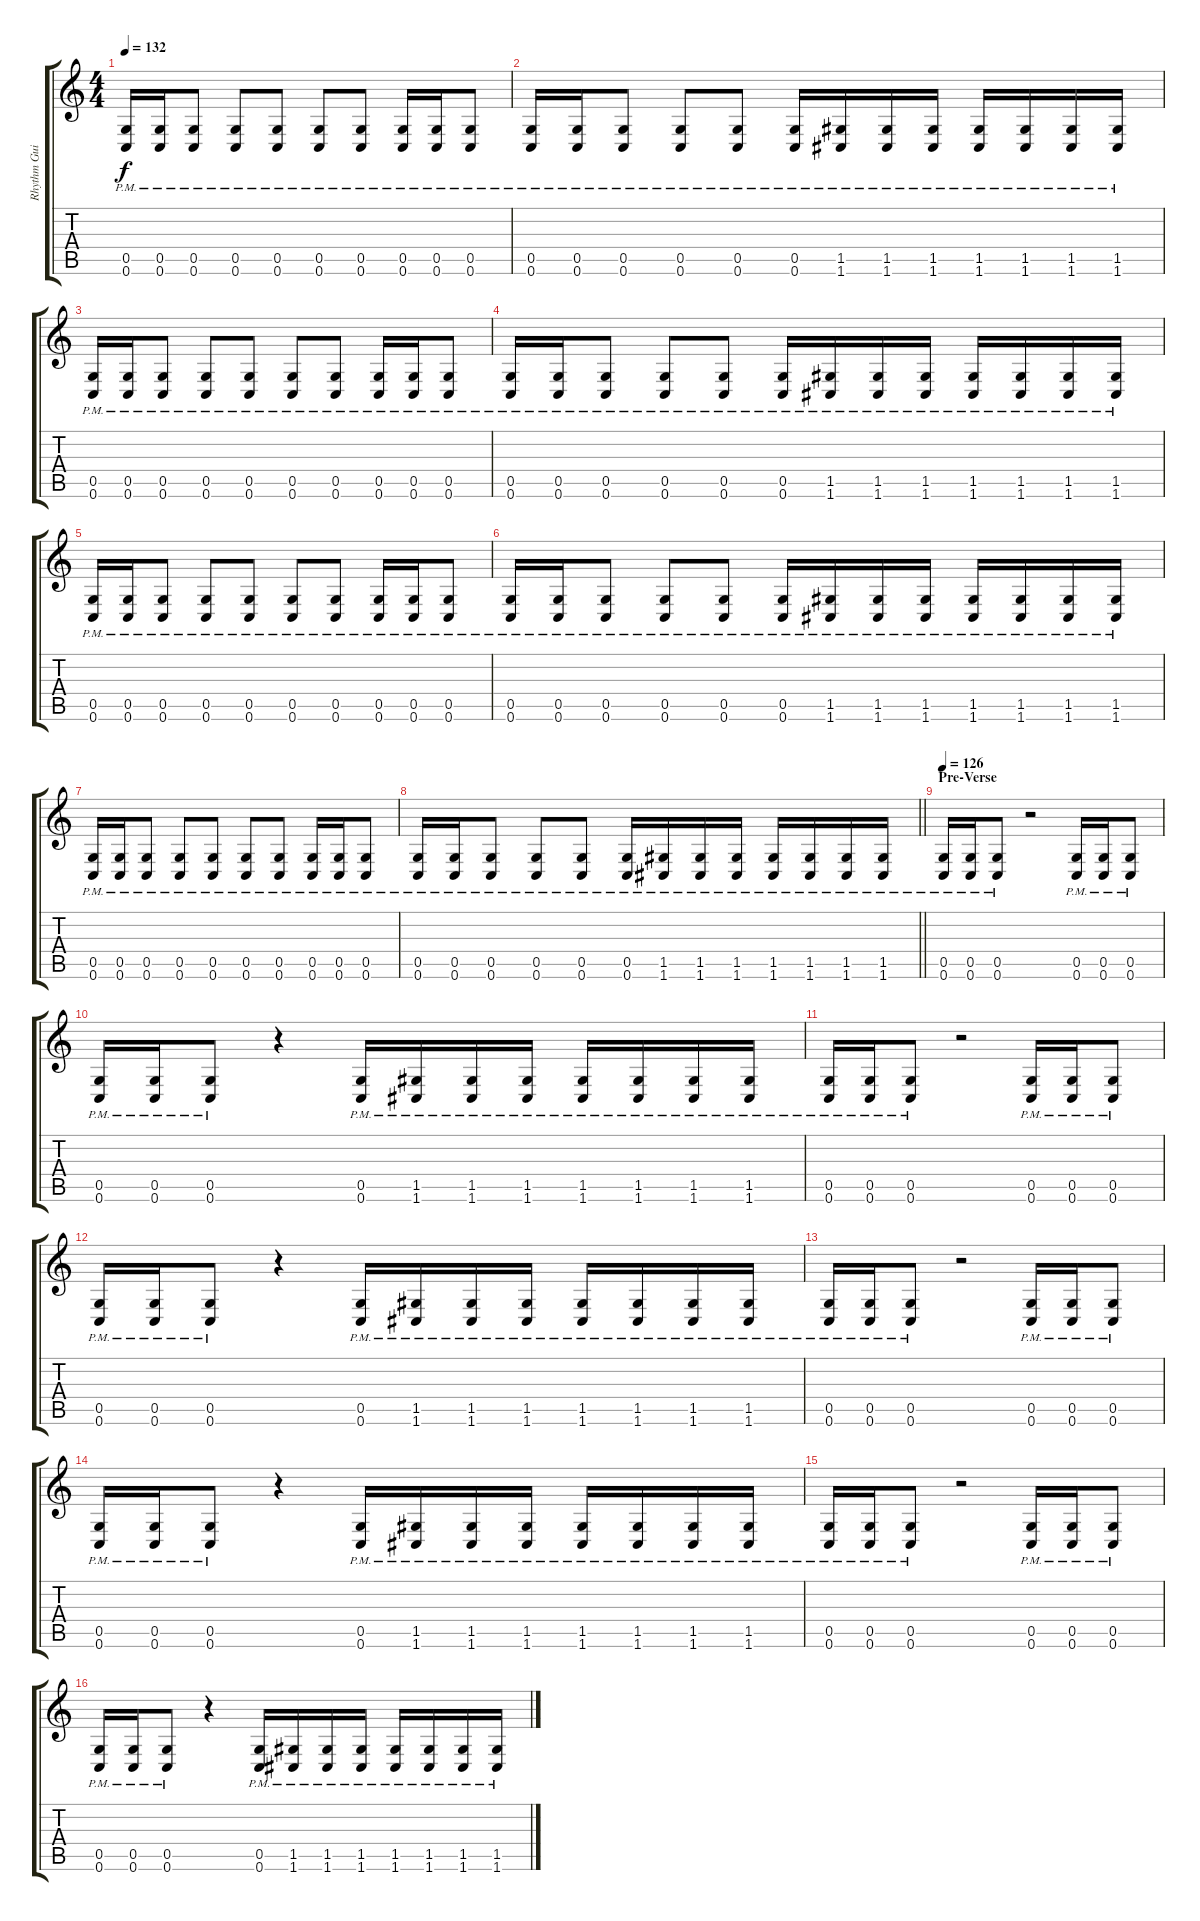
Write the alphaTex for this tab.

\track ("Rhythm Guitar (elec. w/dist.) " "Rhythm Gui") {instrument distortionguitar}
\staff {score tabs}
\tuning (D4 A3 F3 C3 G2 C2) {hide}
\ts (4 4)
\tempo 132
\clef g2
\ks c
(0.5{pm} 0.6{pm}).16{dy f} (0.5{pm} 0.6{pm}).16 (0.5{pm} 0.6{pm}).8 (0.5{pm} 0.6{pm}).8 (0.5{pm} 0.6{pm}).8 (0.5{pm} 0.6{pm}).8 (0.5{pm} 0.6{pm}).8 (0.5{pm} 0.6{pm}).16 (0.5{pm} 0.6{pm}).16 (0.5{pm} 0.6{pm}).8 |
(0.5{pm} 0.6{pm}).16 (0.5{pm} 0.6{pm}).16 (0.5{pm} 0.6{pm}).8 (0.5{pm} 0.6{pm}).8 (0.5{pm} 0.6{pm}).8 (0.5{pm} 0.6{pm}).16 (1.5{pm} 1.6{pm}).16 (1.5{pm} 1.6{pm}).16 (1.5{pm} 1.6{pm}).16 (1.5{pm} 1.6{pm}).16 (1.5{pm} 1.6{pm}).16 (1.5{pm} 1.6{pm}).16 (1.5{pm} 1.6{pm}).16 |
(0.5{pm} 0.6{pm}).16 (0.5{pm} 0.6{pm}).16 (0.5{pm} 0.6{pm}).8 (0.5{pm} 0.6{pm}).8 (0.5{pm} 0.6{pm}).8 (0.5{pm} 0.6{pm}).8 (0.5{pm} 0.6{pm}).8 (0.5{pm} 0.6{pm}).16 (0.5{pm} 0.6{pm}).16 (0.5{pm} 0.6{pm}).8 |
(0.5{pm} 0.6{pm}).16 (0.5{pm} 0.6{pm}).16 (0.5{pm} 0.6{pm}).8 (0.5{pm} 0.6{pm}).8 (0.5{pm} 0.6{pm}).8 (0.5{pm} 0.6{pm}).16 (1.5{pm} 1.6{pm}).16 (1.5{pm} 1.6{pm}).16 (1.5{pm} 1.6{pm}).16 (1.5{pm} 1.6{pm}).16 (1.5{pm} 1.6{pm}).16 (1.5{pm} 1.6{pm}).16 (1.5{pm} 1.6{pm}).16 |
(0.5{pm} 0.6{pm}).16 (0.5{pm} 0.6{pm}).16 (0.5{pm} 0.6{pm}).8 (0.5{pm} 0.6{pm}).8 (0.5{pm} 0.6{pm}).8 (0.5{pm} 0.6{pm}).8 (0.5{pm} 0.6{pm}).8 (0.5{pm} 0.6{pm}).16 (0.5{pm} 0.6{pm}).16 (0.5{pm} 0.6{pm}).8 |
(0.5{pm} 0.6{pm}).16 (0.5{pm} 0.6{pm}).16 (0.5{pm} 0.6{pm}).8 (0.5{pm} 0.6{pm}).8 (0.5{pm} 0.6{pm}).8 (0.5{pm} 0.6{pm}).16 (1.5{pm} 1.6{pm}).16 (1.5{pm} 1.6{pm}).16 (1.5{pm} 1.6{pm}).16 (1.5{pm} 1.6{pm}).16 (1.5{pm} 1.6{pm}).16 (1.5{pm} 1.6{pm}).16 (1.5{pm} 1.6{pm}).16 |
(0.5{pm} 0.6{pm}).16 (0.5{pm} 0.6{pm}).16 (0.5{pm} 0.6{pm}).8 (0.5{pm} 0.6{pm}).8 (0.5{pm} 0.6{pm}).8 (0.5{pm} 0.6{pm}).8 (0.5{pm} 0.6{pm}).8 (0.5{pm} 0.6{pm}).16 (0.5{pm} 0.6{pm}).16 (0.5{pm} 0.6{pm}).8 |
\barLineRight lightlight
(0.5{pm} 0.6{pm}).16 (0.5{pm} 0.6{pm}).16 (0.5{pm} 0.6{pm}).8 (0.5{pm} 0.6{pm}).8 (0.5{pm} 0.6{pm}).8 (0.5{pm} 0.6{pm}).16 (1.5{pm} 1.6{pm}).16 (1.5{pm} 1.6{pm}).16 (1.5{pm} 1.6{pm}).16 (1.5{pm} 1.6{pm}).16 (1.5{pm} 1.6{pm}).16 (1.5{pm} 1.6{pm}).16 (1.5{pm} 1.6{pm}).16 |
\section ("" "Pre-Verse")
\tempo 126
(0.5{pm} 0.6{pm}).16 (0.5{pm} 0.6{pm}).16 (0.5{pm} 0.6{pm}).8 r.2 (0.5{pm} 0.6{pm}).16 (0.5{pm} 0.6{pm}).16 (0.5{pm} 0.6{pm}).8 |
(0.5{pm} 0.6{pm}).16 (0.5{pm} 0.6{pm}).16 (0.5{pm} 0.6{pm}).8 r.4 (0.5{pm} 0.6{pm}).16 (1.5{pm} 1.6{pm}).16 (1.5{pm} 1.6{pm}).16 (1.5{pm} 1.6{pm}).16 (1.5{pm} 1.6{pm}).16 (1.5{pm} 1.6{pm}).16 (1.5{pm} 1.6{pm}).16 (1.5{pm} 1.6{pm}).16 |
(0.5{pm} 0.6{pm}).16 (0.5{pm} 0.6{pm}).16 (0.5{pm} 0.6{pm}).8 r.2 (0.5{pm} 0.6{pm}).16 (0.5{pm} 0.6{pm}).16 (0.5{pm} 0.6{pm}).8 |
(0.5{pm} 0.6{pm}).16 (0.5{pm} 0.6{pm}).16 (0.5{pm} 0.6{pm}).8 r.4 (0.5{pm} 0.6{pm}).16 (1.5{pm} 1.6{pm}).16 (1.5{pm} 1.6{pm}).16 (1.5{pm} 1.6{pm}).16 (1.5{pm} 1.6{pm}).16 (1.5{pm} 1.6{pm}).16 (1.5{pm} 1.6{pm}).16 (1.5{pm} 1.6{pm}).16 |
(0.5{pm} 0.6{pm}).16 (0.5{pm} 0.6{pm}).16 (0.5{pm} 0.6{pm}).8 r.2 (0.5{pm} 0.6{pm}).16 (0.5{pm} 0.6{pm}).16 (0.5{pm} 0.6{pm}).8 |
(0.5{pm} 0.6{pm}).16 (0.5{pm} 0.6{pm}).16 (0.5{pm} 0.6{pm}).8 r.4 (0.5{pm} 0.6{pm}).16 (1.5{pm} 1.6{pm}).16 (1.5{pm} 1.6{pm}).16 (1.5{pm} 1.6{pm}).16 (1.5{pm} 1.6{pm}).16 (1.5{pm} 1.6{pm}).16 (1.5{pm} 1.6{pm}).16 (1.5{pm} 1.6{pm}).16 |
(0.5{pm} 0.6{pm}).16 (0.5{pm} 0.6{pm}).16 (0.5{pm} 0.6{pm}).8 r.2 (0.5{pm} 0.6{pm}).16 (0.5{pm} 0.6{pm}).16 (0.5{pm} 0.6{pm}).8 |
(0.5{pm} 0.6{pm}).16 (0.5{pm} 0.6{pm}).16 (0.5{pm} 0.6{pm}).8 r.4 (0.5{pm} 0.6{pm}).16 (1.5{pm} 1.6{pm}).16 (1.5{pm} 1.6{pm}).16 (1.5{pm} 1.6{pm}).16 (1.5{pm} 1.6{pm}).16 (1.5{pm} 1.6{pm}).16 (1.5{pm} 1.6{pm}).16 (1.5{pm} 1.6{pm}).16
